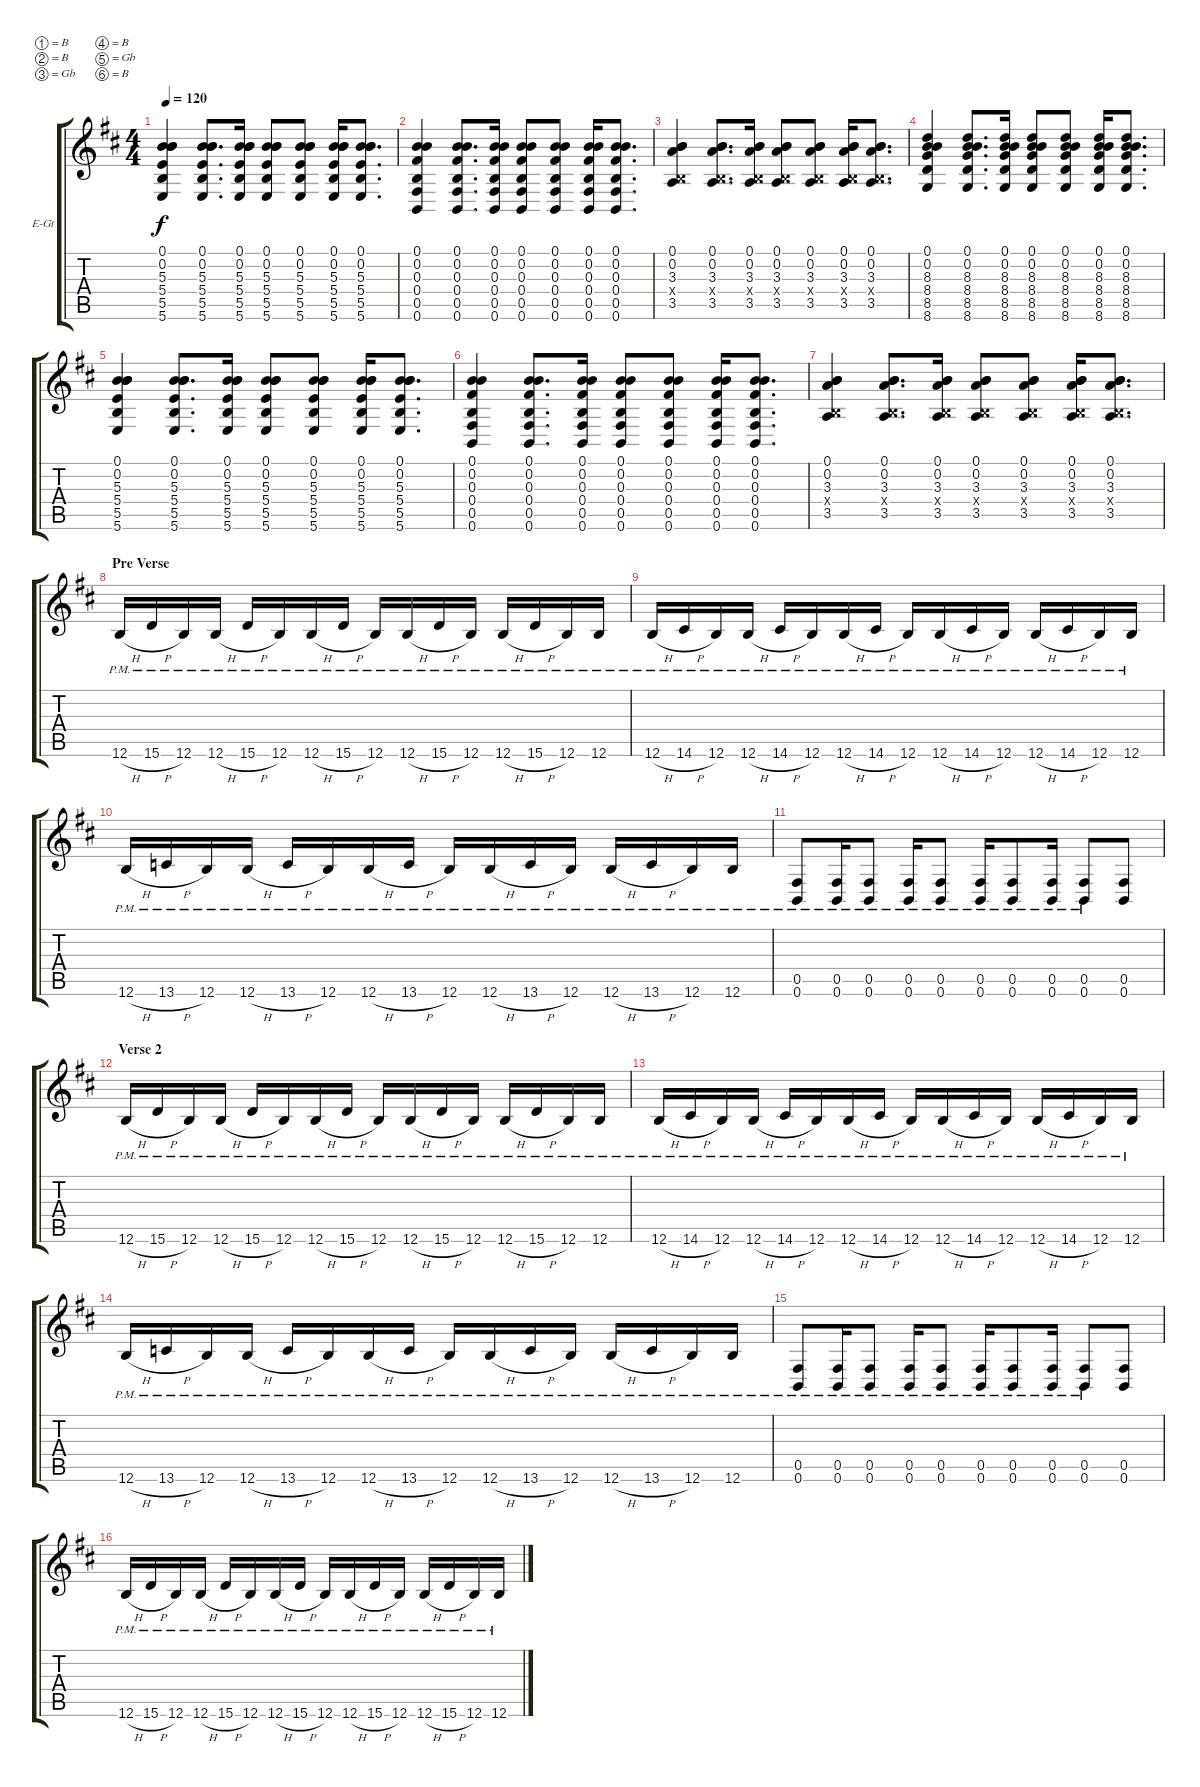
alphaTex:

\defaultSystemsLayout 4
\bracketExtendMode groupsimilarinstruments
\firstSystemTrackNameOrientation horizontal
\otherSystemsTrackNameOrientation horizontal
\track ("Mark" "E-Gt") {instrument distortionguitar}
\staff {score tabs}
\tuning (B3 B3 Gb3 B2 Gb2 B1)
\ts (4 4)
\tempo 120
\clef g2
\ks bminor
(5.6 5.5 5.4 5.3 0.2 0.1).4{dy f} (5.6 5.5 5.4 5.3 0.2 0.1).8{d} (5.6 5.5 5.4 5.3 0.2 0.1).16 (5.6 5.5 5.4 5.3 0.2 0.1).8 (5.6 5.5 5.4 5.3 0.2 0.1).8 (5.6 5.5 5.4 5.3 0.2 0.1).16 (5.6 5.5 5.4 5.3 0.2 0.1).8{d} |
(0.6 0.5 0.4 0.3 0.2 0.1).4 (0.6 0.5 0.4 0.3 0.2 0.1).8{d} (0.6 0.5 0.4 0.3 0.2 0.1).16 (0.6 0.5 0.4 0.3 0.2 0.1).8 (0.6 0.5 0.4 0.3 0.2 0.1).8 (0.6 0.5 0.4 0.3 0.2 0.1).16 (0.6 0.5 0.4 0.3 0.2 0.1).8{d} |
(3.5 3.3 0.2 0.1 0.4{x}).4 (3.5 3.3 0.2 0.1 0.4{x}).8{d} (3.5 3.3 0.2 0.1 0.4{x}).16 (3.5 3.3 0.2 0.1 0.4{x}).8 (3.5 3.3 0.2 0.1 0.4{x}).8 (3.5 3.3 0.2 0.1 0.4{x}).16 (3.5 3.3 0.2 0.1 0.4{x}).8{d} |
(8.6 8.5 8.4 0.2 0.1 8.3).4 (8.6 8.5 8.4 0.2 0.1 8.3).8{d} (8.6 8.5 8.4 0.2 0.1 8.3).16 (8.6 8.5 8.4 0.2 0.1 8.3).8 (8.6 8.5 8.4 0.2 0.1 8.3).8 (8.6 8.5 8.4 0.2 0.1 8.3).16 (8.6 8.5 8.4 0.2 0.1 8.3).8{d} |
(5.6 5.5 5.4 5.3 0.2 0.1).4 (5.6 5.5 5.4 5.3 0.2 0.1).8{d} (5.6 5.5 5.4 5.3 0.2 0.1).16 (5.6 5.5 5.4 5.3 0.2 0.1).8 (5.6 5.5 5.4 5.3 0.2 0.1).8 (5.6 5.5 5.4 5.3 0.2 0.1).16 (5.6 5.5 5.4 5.3 0.2 0.1).8{d} |
(0.6 0.5 0.4 0.3 0.2 0.1).4 (0.6 0.5 0.4 0.3 0.2 0.1).8{d} (0.6 0.5 0.4 0.3 0.2 0.1).16 (0.6 0.5 0.4 0.3 0.2 0.1).8 (0.6 0.5 0.4 0.3 0.2 0.1).8 (0.6 0.5 0.4 0.3 0.2 0.1).16 (0.6 0.5 0.4 0.3 0.2 0.1).8{d} |
(3.5 3.3 0.2 0.1 0.4{x}).4 (3.5 3.3 0.2 0.1 0.4{x}).8{d} (3.5 3.3 0.2 0.1 0.4{x}).16 (3.5 3.3 0.2 0.1 0.4{x}).8 (3.5 3.3 0.2 0.1 0.4{x}).8 (3.5 3.3 0.2 0.1 0.4{x}).16 (3.5 3.3 0.2 0.1 0.4{x}).8{d} |
\section ("" "Pre Verse")
12.6{h pm}.16 15.6{h pm}.16 12.6{pm}.16 12.6{h pm}.16 15.6{h pm}.16 12.6{pm}.16 12.6{h pm}.16 15.6{h pm}.16 12.6{pm}.16 12.6{h pm}.16 15.6{h pm}.16 12.6{pm}.16 12.6{h pm}.16 15.6{h pm}.16 12.6{pm}.16 12.6{pm}.16 |
12.6{h pm}.16 14.6{h pm}.16 12.6{pm}.16 12.6{h pm}.16 14.6{h pm}.16 12.6{pm}.16 12.6{h pm}.16 14.6{h pm}.16 12.6{pm}.16 12.6{h pm}.16 14.6{h pm}.16 12.6{pm}.16 12.6{h pm}.16 14.6{h pm}.16 12.6{pm}.16 12.6{pm}.16 |
12.6{h pm}.16 13.6{h pm}.16 12.6{pm}.16 12.6{h pm}.16 13.6{h pm}.16 12.6{pm}.16 12.6{h pm}.16 13.6{h pm}.16 12.6{pm}.16 12.6{h pm}.16 13.6{h pm}.16 12.6{pm}.16 12.6{h pm}.16 13.6{h pm}.16 12.6{pm}.16 12.6{pm}.16 |
(0.6{pm} 0.5{pm}).8 (0.6{pm} 0.5{pm}).16 (0.6{pm} 0.5{pm}).8 (0.6{pm} 0.5{pm}).16 (0.6{pm} 0.5{pm}).8 (0.6{pm} 0.5{pm}).16 (0.6{pm} 0.5{pm}).8 (0.6{pm} 0.5{pm}).16 (0.6{pm} 0.5{pm}).8 (0.6 0.5).8 |
\section ("" "Verse 2")
12.6{h pm}.16 15.6{h pm}.16 12.6{pm}.16 12.6{h pm}.16 15.6{h pm}.16 12.6{pm}.16 12.6{h pm}.16 15.6{h pm}.16 12.6{pm}.16 12.6{h pm}.16 15.6{h pm}.16 12.6{pm}.16 12.6{h pm}.16 15.6{h pm}.16 12.6{pm}.16 12.6{pm}.16 |
12.6{h pm}.16 14.6{h pm}.16 12.6{pm}.16 12.6{h pm}.16 14.6{h pm}.16 12.6{pm}.16 12.6{h pm}.16 14.6{h pm}.16 12.6{pm}.16 12.6{h pm}.16 14.6{h pm}.16 12.6{pm}.16 12.6{h pm}.16 14.6{h pm}.16 12.6{pm}.16 12.6{pm}.16 |
12.6{h pm}.16 13.6{h pm}.16 12.6{pm}.16 12.6{h pm}.16 13.6{h pm}.16 12.6{pm}.16 12.6{h pm}.16 13.6{h pm}.16 12.6{pm}.16 12.6{h pm}.16 13.6{h pm}.16 12.6{pm}.16 12.6{h pm}.16 13.6{h pm}.16 12.6{pm}.16 12.6{pm}.16 |
(0.6{pm} 0.5{pm}).8 (0.6{pm} 0.5{pm}).16 (0.6{pm} 0.5{pm}).8 (0.6{pm} 0.5{pm}).16 (0.6{pm} 0.5{pm}).8 (0.6{pm} 0.5{pm}).16 (0.6{pm} 0.5{pm}).8 (0.6{pm} 0.5{pm}).16 (0.6{pm} 0.5{pm}).8 (0.6 0.5).8 |
12.6{h pm}.16 15.6{h pm}.16 12.6{pm}.16 12.6{h pm}.16 15.6{h pm}.16 12.6{pm}.16 12.6{h pm}.16 15.6{h pm}.16 12.6{pm}.16 12.6{h pm}.16 15.6{h pm}.16 12.6{pm}.16 12.6{h pm}.16 15.6{h pm}.16 12.6{pm}.16 12.6{pm}.16
